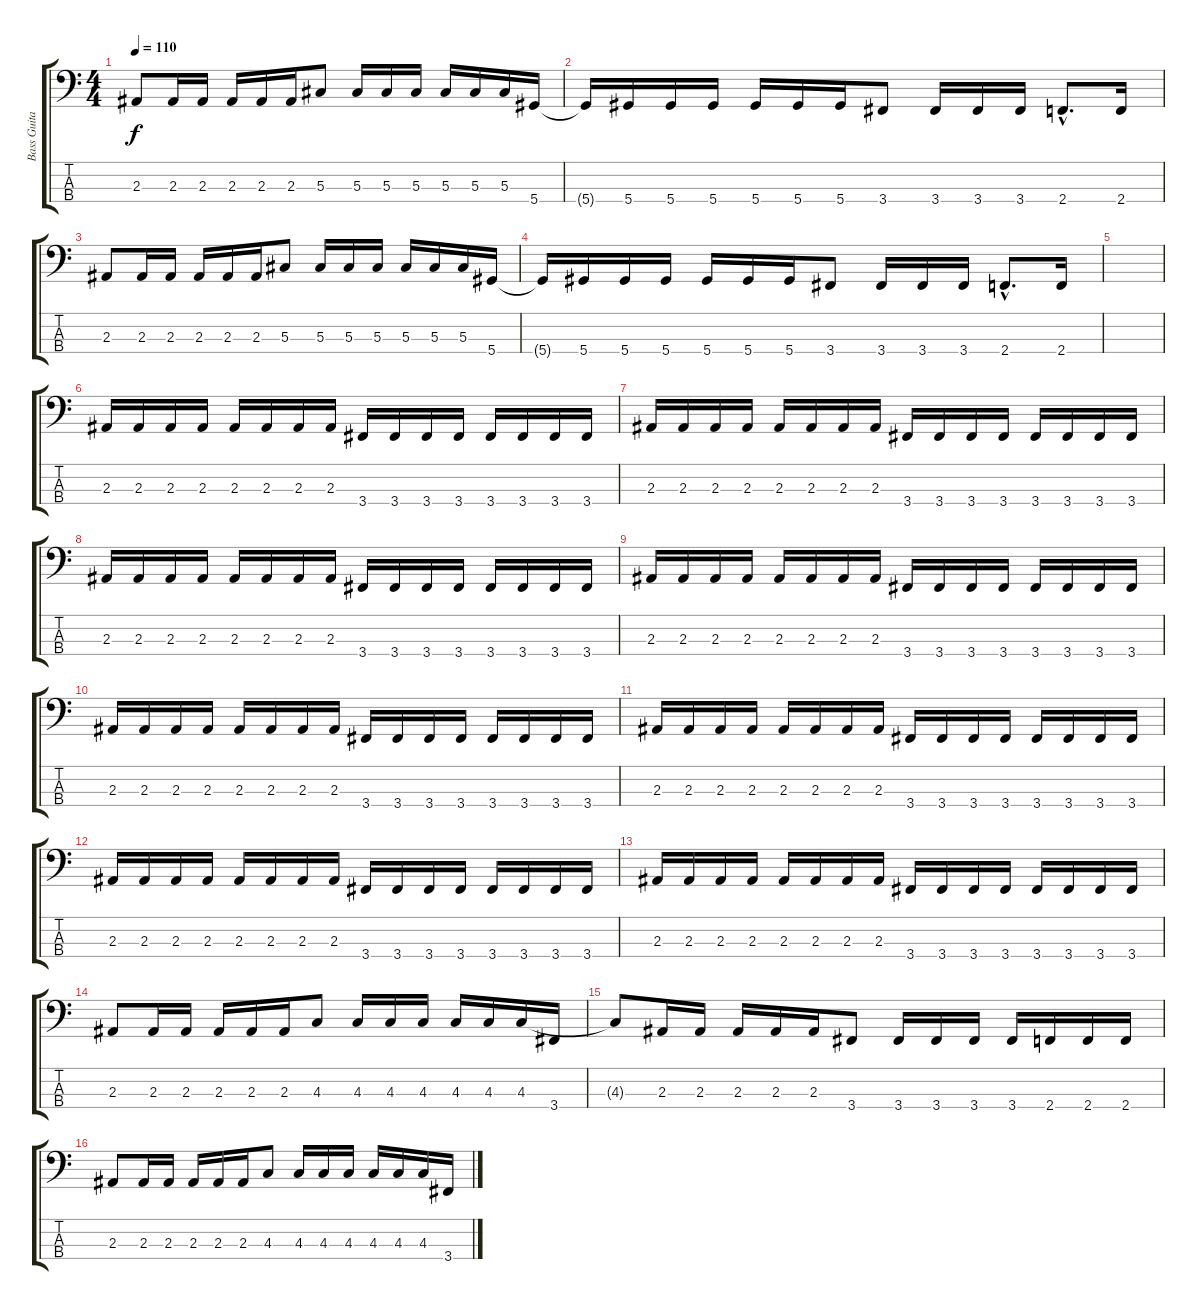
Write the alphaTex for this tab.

\track ("Bass Guitar" "Bass Guita") {instrument electricbassfinger}
\staff {score tabs}
\tuning (Gb2 Db2 Ab1 Eb1) {hide}
\ts (4 4)
\tempo 110
\clef f4
\ks c
2.3.8{dy f} 2.3.16 2.3.16 2.3.16 2.3.16 2.3.16 5.3.8 5.3.16 5.3.16 5.3.16 5.3.16 5.3.16 5.3.16 5.4.16 |
5.4{t}.16 5.4.16 5.4.16 5.4.16 5.4.16 5.4.16 5.4.16 3.4.8 3.4.16 3.4.16 3.4.16 2.4{hac}.8{d} 2.4.16 |
2.3.8 2.3.16 2.3.16 2.3.16 2.3.16 2.3.16 5.3.8 5.3.16 5.3.16 5.3.16 5.3.16 5.3.16 5.3.16 5.4.16 |
5.4{t}.16 5.4.16 5.4.16 5.4.16 5.4.16 5.4.16 5.4.16 3.4.8 3.4.16 3.4.16 3.4.16 2.4{hac}.8{d} 2.4.16 |
|
2.3.16 2.3.16 2.3.16 2.3.16 2.3.16 2.3.16 2.3.16 2.3.16 3.4.16 3.4.16 3.4.16 3.4.16 3.4.16 3.4.16 3.4.16 3.4.16 |
2.3.16 2.3.16 2.3.16 2.3.16 2.3.16 2.3.16 2.3.16 2.3.16 3.4.16 3.4.16 3.4.16 3.4.16 3.4.16 3.4.16 3.4.16 3.4.16 |
2.3.16 2.3.16 2.3.16 2.3.16 2.3.16 2.3.16 2.3.16 2.3.16 3.4.16 3.4.16 3.4.16 3.4.16 3.4.16 3.4.16 3.4.16 3.4.16 |
2.3.16 2.3.16 2.3.16 2.3.16 2.3.16 2.3.16 2.3.16 2.3.16 3.4.16 3.4.16 3.4.16 3.4.16 3.4.16 3.4.16 3.4.16 3.4.16 |
2.3.16 2.3.16 2.3.16 2.3.16 2.3.16 2.3.16 2.3.16 2.3.16 3.4.16 3.4.16 3.4.16 3.4.16 3.4.16 3.4.16 3.4.16 3.4.16 |
2.3.16 2.3.16 2.3.16 2.3.16 2.3.16 2.3.16 2.3.16 2.3.16 3.4.16 3.4.16 3.4.16 3.4.16 3.4.16 3.4.16 3.4.16 3.4.16 |
2.3.16 2.3.16 2.3.16 2.3.16 2.3.16 2.3.16 2.3.16 2.3.16 3.4.16 3.4.16 3.4.16 3.4.16 3.4.16 3.4.16 3.4.16 3.4.16 |
2.3.16 2.3.16 2.3.16 2.3.16 2.3.16 2.3.16 2.3.16 2.3.16 3.4.16 3.4.16 3.4.16 3.4.16 3.4.16 3.4.16 3.4.16 3.4.16 |
2.3.8 2.3.16 2.3.16 2.3.16 2.3.16 2.3.16 4.3.8 4.3.16 4.3.16 4.3.16 4.3.16 4.3.16 4.3.16 3.4.16 |
4.3{t}.8 2.3.16 2.3.16 2.3.16 2.3.16 2.3.16 3.4.8 3.4.16 3.4.16 3.4.16 3.4.16 2.4.16 2.4.16 2.4.16 |
2.3.8 2.3.16 2.3.16 2.3.16 2.3.16 2.3.16 4.3.8 4.3.16 4.3.16 4.3.16 4.3.16 4.3.16 4.3.16 3.4.16
